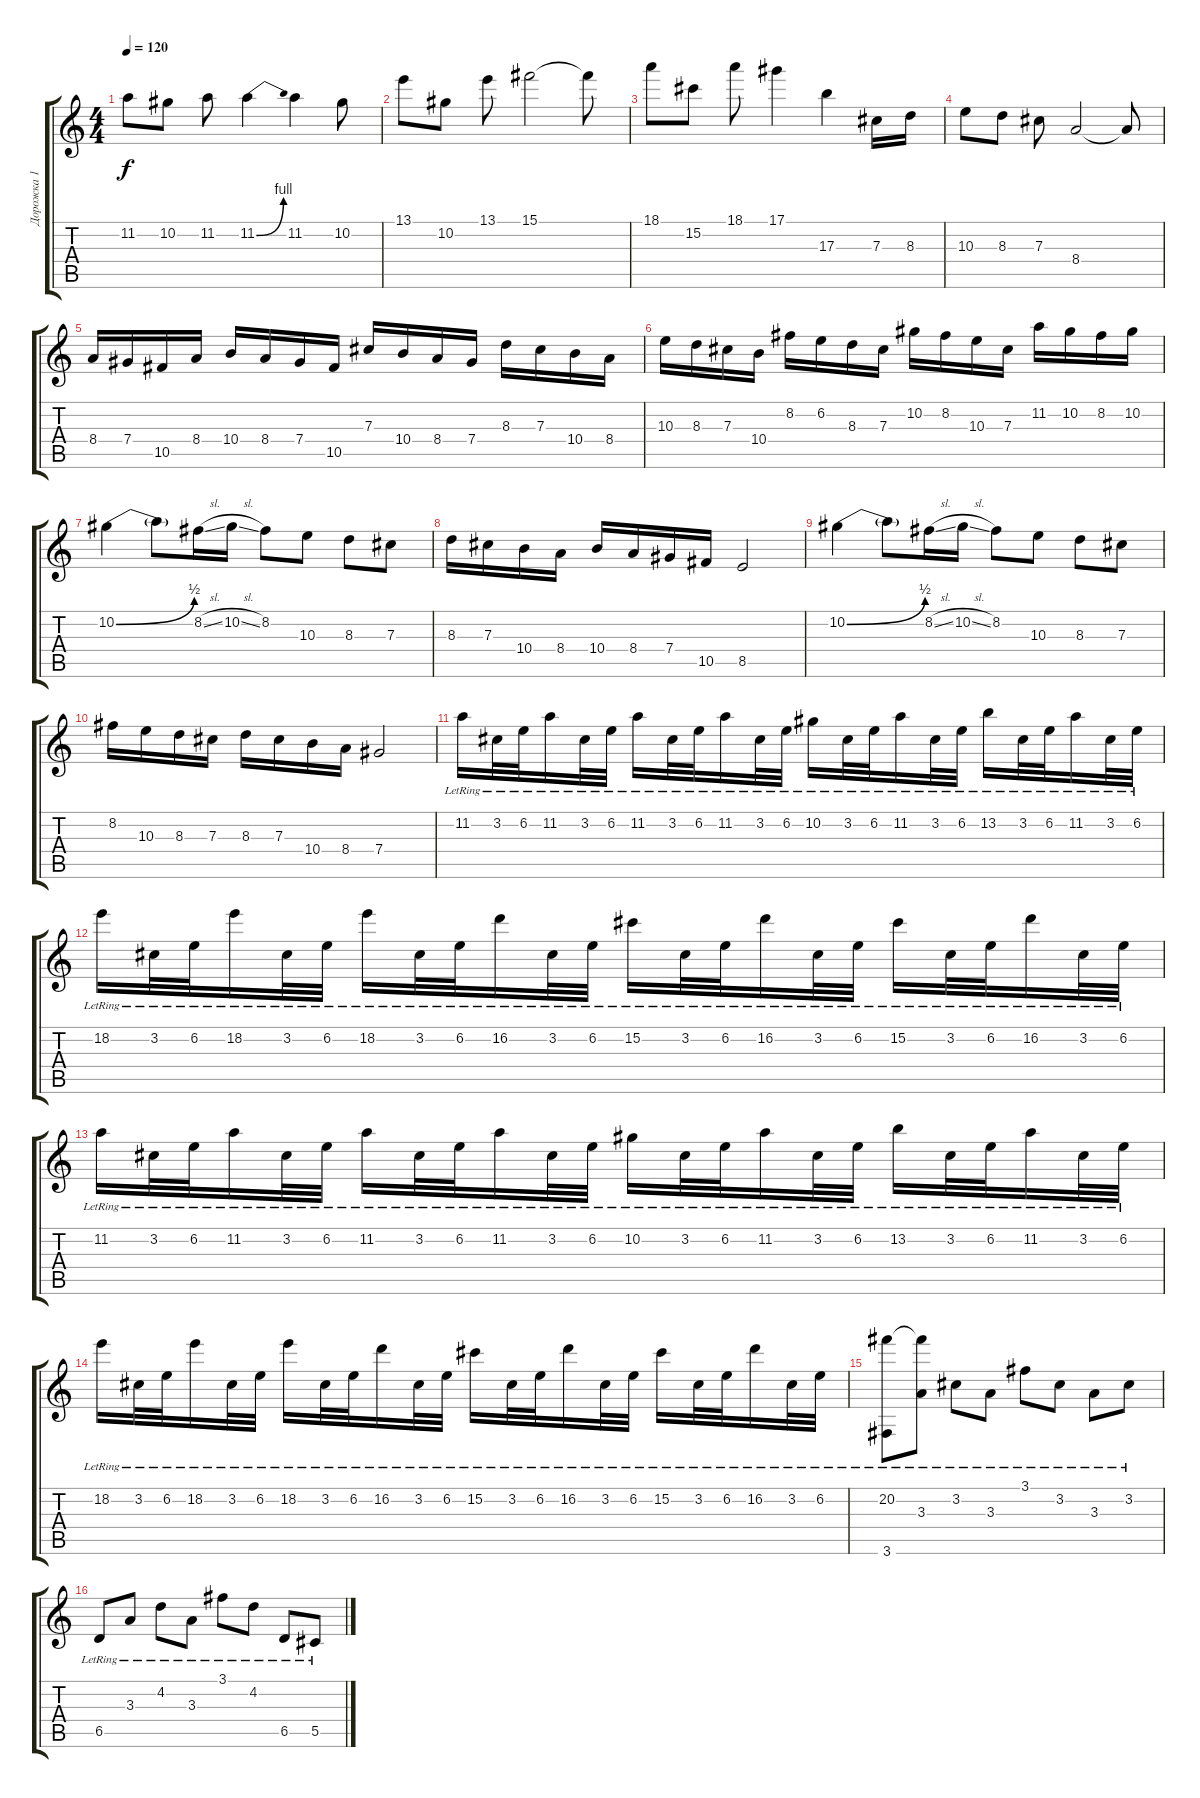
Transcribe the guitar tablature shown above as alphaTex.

\track ("Дорожка 1" "Дорожка 1") {instrument acousticguitarsteel}
\staff {score tabs}
\tuning (Eb4 Bb3 Gb3 Db3 Ab2 Eb2) {hide}
\ts (4 4)
\tempo 120
\clef g2
\ks c
11.2.8{dy f} 10.2.8 11.2.8 11.2{be (bend 0 0 60 4)}.4 11.2.4 10.2.8 |
13.1.8 10.2.8 13.1.8 15.1.2 15.1{t}.8 |
18.1.8 15.2.8 18.1.8 17.1.4 17.3.4 7.3.16 8.3.16 |
10.3.8 8.3.8 7.3.8 8.4.2 8.4{t}.8 |
8.4.16 7.4.16 10.5.16 8.4.16 10.4.16 8.4.16 7.4.16 10.5.16 7.3.16 10.4.16 8.4.16 7.4.16 8.3.16 7.3.16 10.4.16 8.4.16 |
10.3.16 8.3.16 7.3.16 10.4.16 8.2.16 6.2.16 8.3.16 7.3.16 10.2.16 8.2.16 10.3.16 7.3.16 11.2.16 10.2.16 8.2.16 10.2.16 |
10.2{be (bend 0 0 60 2)}.4 10.2{t}.8 8.2{sl}.16 10.2{sl}.16 8.2.8 10.3.8 8.3.8 7.3.8 |
8.3.16 7.3.16 10.4.16 8.4.16 10.4.16 8.4.16 7.4.16 10.5.16 8.5.2 |
10.2{be (bend 0 0 60 2)}.4 10.2{t}.8 8.2{sl}.16 10.2{sl}.16 8.2.8 10.3.8 8.3.8 7.3.8 |
8.2.16 10.3.16 8.3.16 7.3.16 8.3.16 7.3.16 10.4.16 8.4.16 7.4.2 |
11.2{lr}.16 3.2{lr}.32 6.2{lr}.32 11.2{lr}.16 3.2{lr}.32 6.2{lr}.32 11.2{lr}.16 3.2{lr}.32 6.2{lr}.32 11.2{lr}.16 3.2{lr}.32 6.2{lr}.32 10.2{lr}.16 3.2{lr}.32 6.2{lr}.32 11.2{lr}.16 3.2{lr}.32 6.2{lr}.32 13.2{lr}.16 3.2{lr}.32 6.2{lr}.32 11.2{lr}.16 3.2{lr}.32 6.2{lr}.32 |
18.2{lr}.16 3.2{lr}.32 6.2{lr}.32 18.2{lr}.16 3.2{lr}.32 6.2{lr}.32 18.2{lr}.16 3.2{lr}.32 6.2{lr}.32 16.2{lr}.16 3.2{lr}.32 6.2{lr}.32 15.2{lr}.16 3.2{lr}.32 6.2{lr}.32 16.2{lr}.16 3.2{lr}.32 6.2{lr}.32 15.2{lr}.16 3.2{lr}.32 6.2{lr}.32 16.2{lr}.16 3.2{lr}.32 6.2{lr}.32 |
11.2{lr}.16 3.2{lr}.32 6.2{lr}.32 11.2{lr}.16 3.2{lr}.32 6.2{lr}.32 11.2{lr}.16 3.2{lr}.32 6.2{lr}.32 11.2{lr}.16 3.2{lr}.32 6.2{lr}.32 10.2{lr}.16 3.2{lr}.32 6.2{lr}.32 11.2{lr}.16 3.2{lr}.32 6.2{lr}.32 13.2{lr}.16 3.2{lr}.32 6.2{lr}.32 11.2{lr}.16 3.2{lr}.32 6.2{lr}.32 |
18.2{lr}.16 3.2{lr}.32 6.2{lr}.32 18.2{lr}.16 3.2{lr}.32 6.2{lr}.32 18.2{lr}.16 3.2{lr}.32 6.2{lr}.32 16.2{lr}.16 3.2{lr}.32 6.2{lr}.32 15.2{lr}.16 3.2{lr}.32 6.2{lr}.32 16.2{lr}.16 3.2{lr}.32 6.2{lr}.32 15.2{lr}.16 3.2{lr}.32 6.2{lr}.32 16.2{lr}.16 3.2{lr}.32 6.2{lr}.32 |
(20.2 3.6{lr}).8{instrument acousticguitarsteel} (20.2{t} 3.3{lr}).8 3.2{lr}.8 3.3{lr}.8 3.1{lr}.8 3.2{lr}.8 3.3{lr}.8 3.2{lr}.8 |
6.5{lr}.8 3.3{lr}.8 4.2{lr}.8 3.3{lr}.8 3.1{lr}.8 4.2{lr}.8 6.5{lr}.8 5.5{lr}.8
